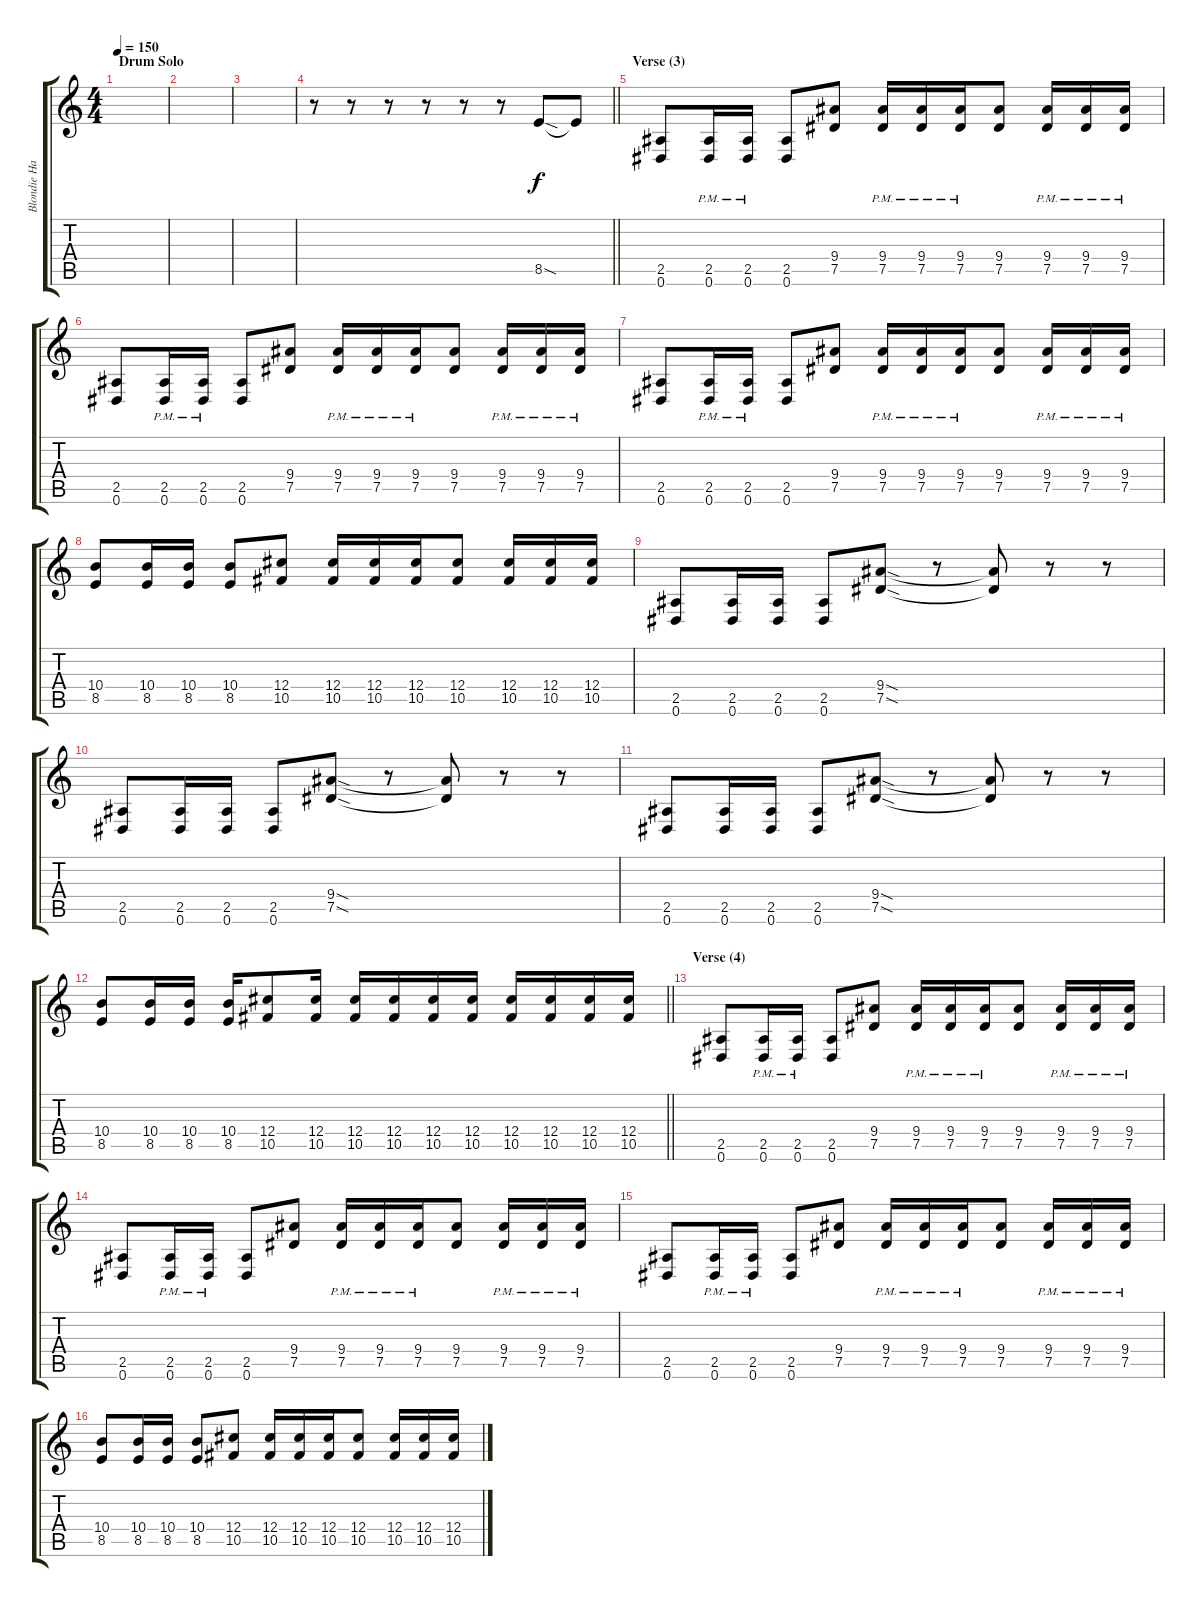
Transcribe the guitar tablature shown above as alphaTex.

\track ("Blondie Hammet" "Blondie Ha") {instrument overdrivenguitar}
\staff {score tabs}
\tuning (Eb4 Bb3 Gb3 Db3 Ab2 Eb2) {hide}
\ts (4 4)
\section ("" "Drum Solo")
\tempo 150
\clef g2
\ks c
|
|
|
\barLineRight lightlight
r.8 r.8 r.8 r.8 r.8 r.8 8.5{sod}.8 8.5{t}.8 |
\section ("" "Verse (3)")
(2.5 0.6).8 (2.5 0.6{pm}).16 (2.5 0.6{pm}).16 (2.5 0.6).8 (9.4 7.5).8 (9.4 7.5{pm}).16 (9.4 7.5{pm}).16 (9.4 7.5{pm}).16 (9.4 7.5).8 (9.4 7.5{pm}).16 (9.4 7.5{pm}).16 (9.4 7.5{pm}).16 |
(2.5 0.6).8 (2.5 0.6{pm}).16 (2.5 0.6{pm}).16 (2.5 0.6).8 (9.4 7.5).8 (9.4 7.5{pm}).16 (9.4 7.5{pm}).16 (9.4 7.5{pm}).16 (9.4 7.5).8 (9.4 7.5{pm}).16 (9.4 7.5{pm}).16 (9.4 7.5{pm}).16 |
(2.5 0.6).8 (2.5 0.6{pm}).16 (2.5 0.6{pm}).16 (2.5 0.6).8 (9.4 7.5).8 (9.4 7.5{pm}).16 (9.4 7.5{pm}).16 (9.4 7.5{pm}).16 (9.4 7.5).8 (9.4 7.5{pm}).16 (9.4 7.5{pm}).16 (9.4 7.5{pm}).16 |
(10.4 8.5).8 (10.4 8.5).16 (10.4 8.5).16 (10.4 8.5).8 (12.4 10.5).8 (12.4 10.5).16 (12.4 10.5).16 (12.4 10.5).16 (12.4 10.5).8 (12.4 10.5).16 (12.4 10.5).16 (12.4 10.5).16 |
(2.5 0.6).8 (2.5 0.6).16 (2.5 0.6).16 (2.5 0.6).8 (9.4{sod} 7.5{sod}).8 r.8 (9.4{t} 7.5{t}).8 r.8 r.8 |
(2.5 0.6).8 (2.5 0.6).16 (2.5 0.6).16 (2.5 0.6).8 (9.4{sod} 7.5{sod}).8 r.8 (9.4{t} 7.5{t}).8 r.8 r.8 |
(2.5 0.6).8 (2.5 0.6).16 (2.5 0.6).16 (2.5 0.6).8 (9.4{sod} 7.5{sod}).8 r.8 (9.4{t} 7.5{t}).8 r.8 r.8 |
\barLineRight lightlight
(10.4 8.5).8 (10.4 8.5).16 (10.4 8.5).16 (10.4 8.5).16 (12.4 10.5).8 (12.4 10.5).16 (12.4 10.5).16 (12.4 10.5).16 (12.4 10.5).16 (12.4 10.5).16 (12.4 10.5).16 (12.4 10.5).16 (12.4 10.5).16 (12.4 10.5).16 |
\section ("" "Verse (4)")
(2.5 0.6).8 (2.5 0.6{pm}).16 (2.5 0.6{pm}).16 (2.5 0.6).8 (9.4 7.5).8 (9.4 7.5{pm}).16 (9.4 7.5{pm}).16 (9.4 7.5{pm}).16 (9.4 7.5).8 (9.4 7.5{pm}).16 (9.4 7.5{pm}).16 (9.4 7.5{pm}).16 |
(2.5 0.6).8 (2.5 0.6{pm}).16 (2.5 0.6{pm}).16 (2.5 0.6).8 (9.4 7.5).8 (9.4 7.5{pm}).16 (9.4 7.5{pm}).16 (9.4 7.5{pm}).16 (9.4 7.5).8 (9.4 7.5{pm}).16 (9.4 7.5{pm}).16 (9.4 7.5{pm}).16 |
(2.5 0.6).8 (2.5 0.6{pm}).16 (2.5 0.6{pm}).16 (2.5 0.6).8 (9.4 7.5).8 (9.4 7.5{pm}).16 (9.4 7.5{pm}).16 (9.4 7.5{pm}).16 (9.4 7.5).8 (9.4 7.5{pm}).16 (9.4 7.5{pm}).16 (9.4 7.5{pm}).16 |
(10.4 8.5).8 (10.4 8.5).16 (10.4 8.5).16 (10.4 8.5).8 (12.4 10.5).8 (12.4 10.5).16 (12.4 10.5).16 (12.4 10.5).16 (12.4 10.5).8 (12.4 10.5).16 (12.4 10.5).16 (12.4 10.5).16
